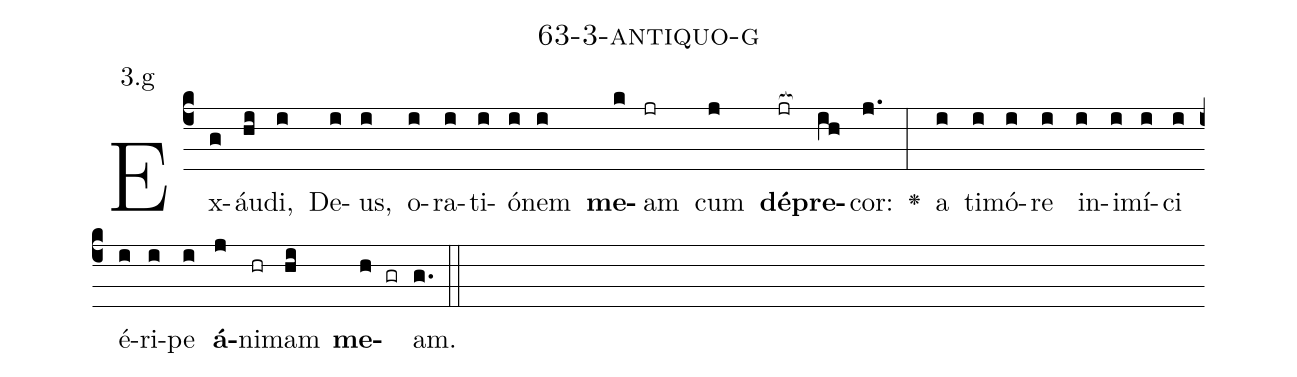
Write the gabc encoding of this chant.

name: 63-3-antiquo-g;
annotation: 3.g;
%%
(c4)Ex(g)áu(hi)di,(i) De(i)us,(i) o(i)ra(i)ti(i)ó(i)nem(i) <b>me</b>(k)am(jr) cum(j) <b>dé</b>(jr[ocb:1{])<b>pre</b>(ih[ocb:0}])cor:(j.) <v>\greheightstar</v>(:) a(i) ti(i)mó(i)re(i) in(i)i(i)mí(i)ci(i) é(i)ri(i)pe(i) <b>á</b>(j)ni(hr)mam(hi) <b>me</b>(h gr)am.(g.) (::)


%E(i) u(i) o(j) u(hi) a(h) e.(g.) (::)
